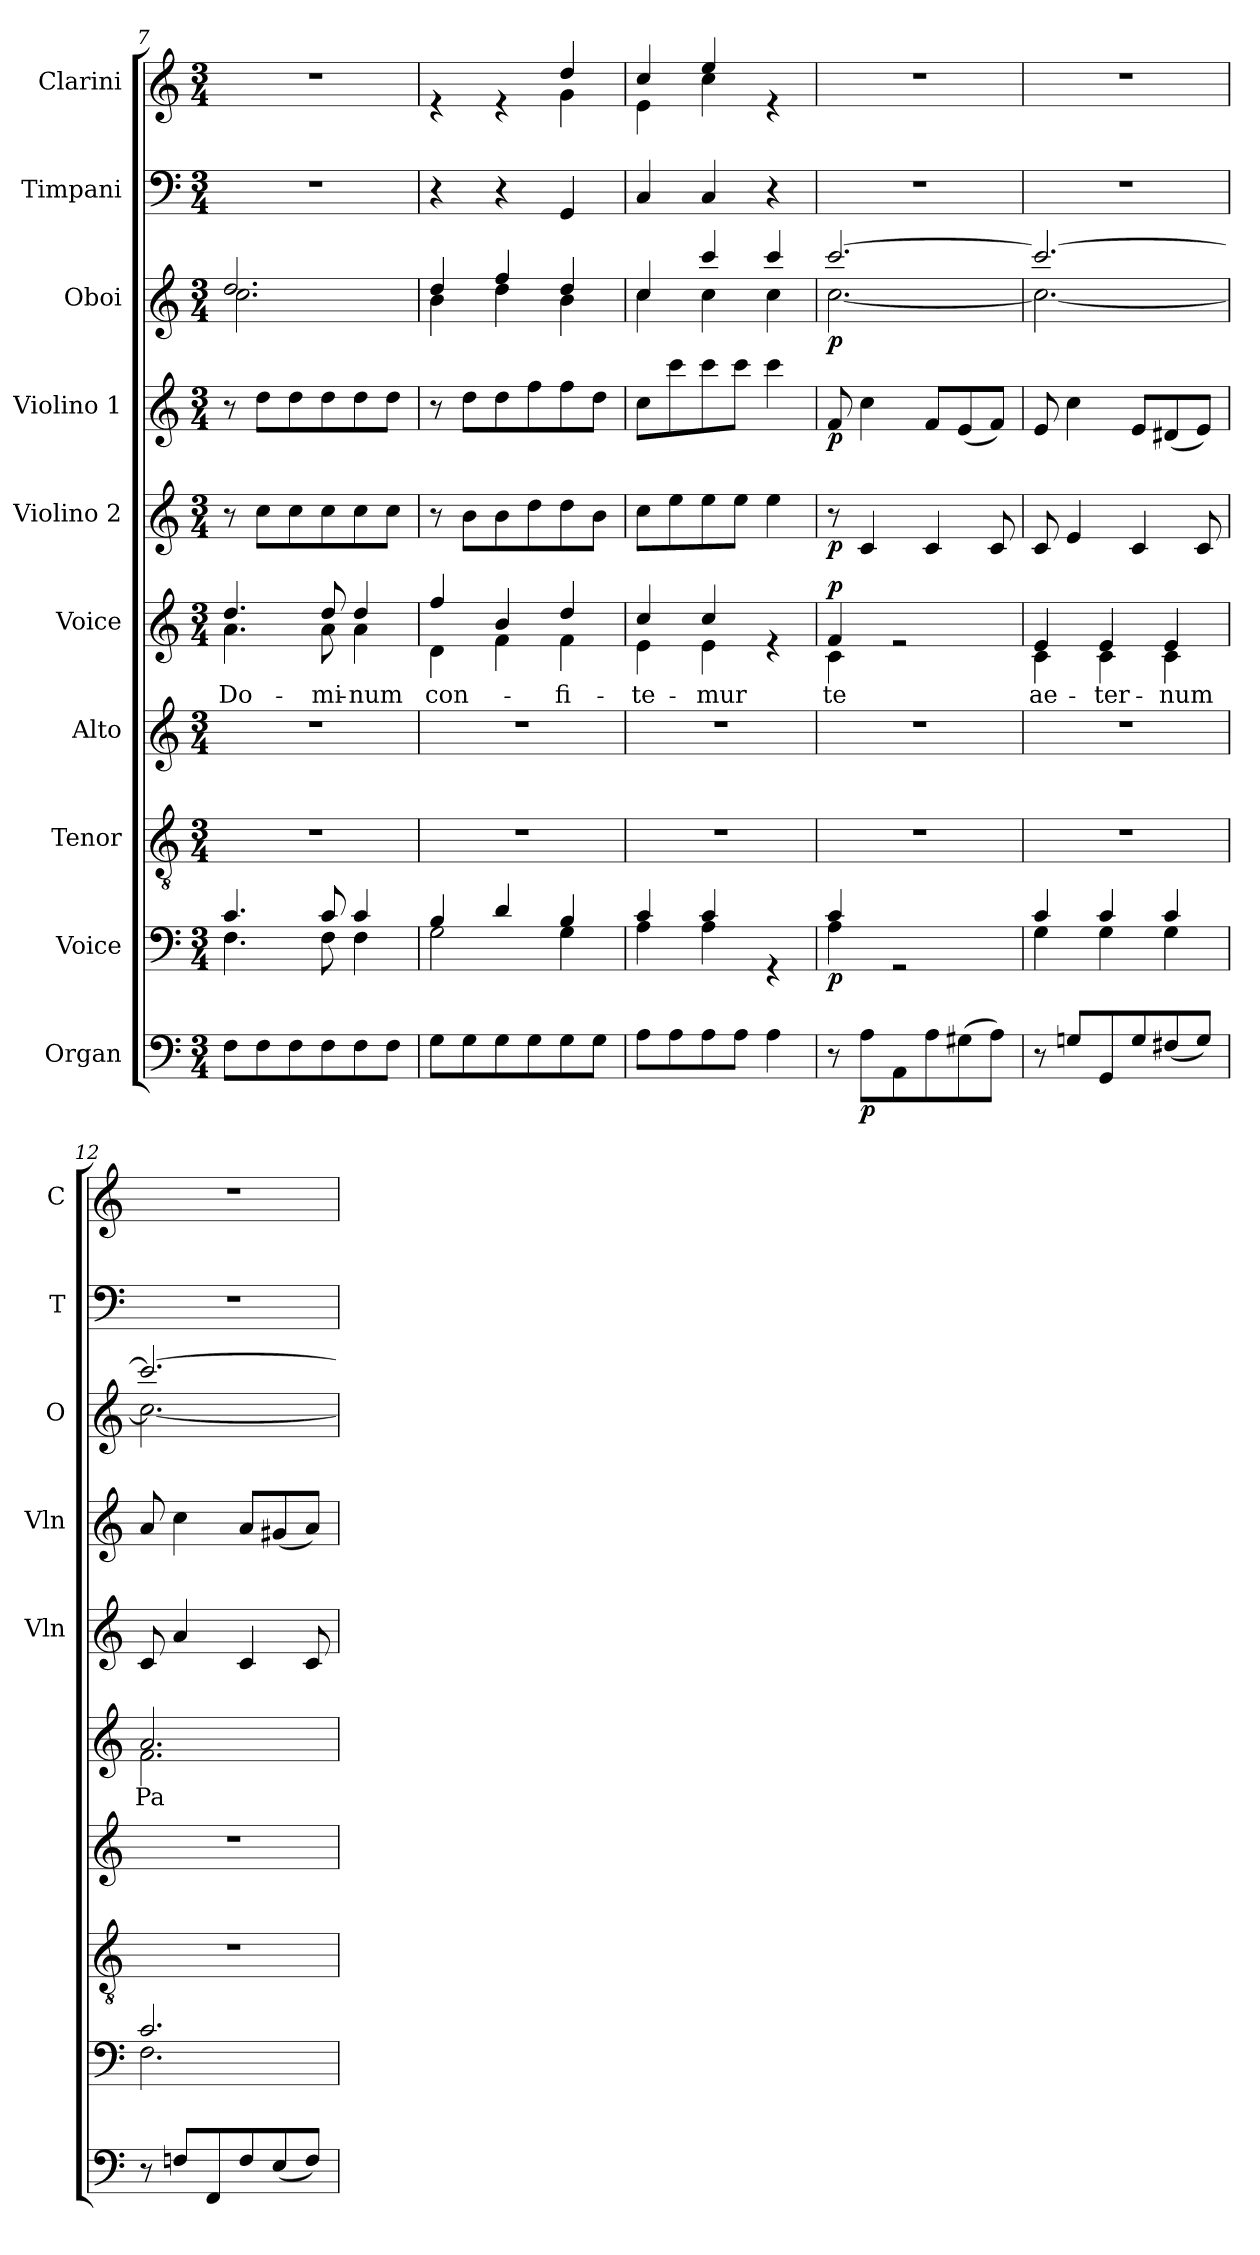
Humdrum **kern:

**kern	**dynam	**kern	**dynam	**kern	**kern	**kern	**text	**dynam	**kern	**dynam	**kern	**dynam	**kern	**dynam	**kern	**kern
*part10	*part10	*part9	*part9	*part8	*part7	*part6	*part6	*part6	*part5	*part5	*part4	*part4	*part3	*part3	*part2	*part1
*staff10	*staff10	*staff9	*staff9	*staff8	*staff7	*staff6	*staff6	*staff6	*staff5	*staff5	*staff4	*staff4	*staff3	*staff3	*staff2	*staff1
*I"Organ	*	*I"Voice	*	*I"Tenor	*I"Alto	*I"Voice	*	*	*I"Violino 2	*	*I"Violino 1	*	*I"Oboi	*	*I"Timpani	*I"Clarini
*	*	*	*	*	*	*	*	*	*I'Vln	*	*I'Vln	*	*I'O	*	*I'T	*I'C
!!LO:PB:g=z
*clefF4	*	*clefF4	*	*clefGv2	*clefG2	*clefG2	*	*	*clefG2	*	*clefG2	*	*clefG2	*	*clefF4	*clefG2
*k[]	*	*k[]	*	*k[]	*k[]	*k[]	*	*	*k[]	*	*k[]	*	*k[]	*	*k[]	*k[]
*M3/4	*	*M3/4	*	*M3/4	*M3/4	*M3/4	*	*	*M3/4	*	*M3/4	*	*M3/4	*	*M3/4	*M3/4
=7	=7	=7	=7	=7	=7	=7	=7	=7	=7	=7	=7	=7	=7	=7	=7	=7
*	*	*^	*	*	*	*	*	*	*	*	*	*	*	*	*	*
!	!	!	!	!	!	!	!	!LO:LY:b	!	!	!	!	!	!	!	!	!
*	*	*	*	*	*	*	*^	*	*	*	*	*	*	*^	*	*	*
8F\L	.	4.c/	4.F\	.	2.r	2.r	4.dd/	4.a\	Do-	.	8r	.	8r	.	2.dd/	2.cc\	.	2.r	2.r
8F\	.	.	.	.	.	.	.	.	.	.	8cc\L	.	8dd\L	.	.	.	.	.	.
8F\	.	.	.	.	.	.	.	.	.	.	8cc\	.	8dd\	.	.	.	.	.	.
!	!	!	!	!	!	!	!	!	!LO:LY:b	!	!	!	!	!	!	!	!	!	!
8F\	.	8c/	8F\	.	.	.	8dd/	8a\	-mi-	.	8cc\	.	8dd\	.	.	.	.	.	.
!	!	!	!	!	!	!	!	!	!LO:LY:b	!	!	!	!	!	!	!	!	!	!
8F\	.	4c/	4F\	.	.	.	4dd/	4a\	-num	.	8cc\	.	8dd\	.	.	.	.	.	.
8F\J	.	.	.	.	.	.	.	.	.	.	8cc\J	.	8dd\J	.	.	.	.	.	.
=8	=8	=8	=8	=8	=8	=8	=8	=8	=8	=8	=8	=8	=8	=8	=8	=8	=8	=8	=8
!	!	!	!	!	!	!	!	!	!LO:LY:b	!	!	!	!	!	!	!	!	!	!
*	*	*	*	*	*	*	*	*	*	*	*	*	*	*	*	*	*	*	*^
8G\L	.	4B/	2G\	.	2.r	2.r	4ff/	4d\	con-	.	8r	.	8r	.	4dd/	4b\	.	4r	4re	2ryy
8G\	.	.	.	.	.	.	.	.	.	.	8b\L	.	8dd\L	.	.	.	.	.	.	.
8G\	.	4d/	.	.	.	.	4b/	4f\	.	.	8b\	.	8dd\	.	4ff/	4dd\	.	4r	4re	.
8G\	.	.	.	.	.	.	.	.	.	.	8dd\	.	8ff\	.	.	.	.	.	.	.
!	!	!	!	!	!	!	!	!	!LO:LY:b	!	!	!	!	!	!	!	!	!	!	!
8G\	.	4B/	4G\	.	.	.	4dd/	4f\	-fi-	.	8dd\	.	8ff\	.	4dd/	4b\	.	4GG/	4dd/	4g\
8G\J	.	.	.	.	.	.	.	.	.	.	8b\J	.	8dd\J	.	.	.	.	.	.	.
=9	=9	=9	=9	=9	=9	=9	=9	=9	=9	=9	=9	=9	=9	=9	=9	=9	=9	=9	=9	=9
!	!	!	!	!	!	!	!	!	!LO:LY:b	!	!	!	!	!	!	!	!	!	!	!
8A\L	.	4c/	4A\	.	2.r	2.r	4cc/	4e\	-te-	.	8cc\L	.	8cc\L	.	4cc/	4cc\	.	4C/	4cc/	4e\
8A\	.	.	.	.	.	.	.	.	.	.	8ee\	.	8ccc\	.	.	.	.	.	.	.
!	!	!	!	!	!	!	!	!	!LO:LY:b	!	!	!	!	!	!	!	!	!	!	!
8A\	.	4c/	4A\	.	.	.	4cc/	4e\	-mur	.	8ee\	.	8ccc\	.	4ccc/	4cc\	.	4C/	4ee/	4cc\
8A\J	.	.	.	.	.	.	.	.	.	.	8ee\J	.	8ccc\J	.	.	.	.	.	.	.
4A\	.	4rGG	4ryy	.	.	.	4re	4ryy	.	.	4ee\	.	4ccc\	.	4ccc/	4cc\	.	4r	4re	4ryy
=10	=10	=10	=10	=10	=10	=10	=10	=10	=10	=10	=10	=10	=10	=10	=10	=10	=10	=10	=10	=10
!	!	!	!	!LO:DY:b	!	!	!	!	!LO:LY:b	!LO:DY:b	!	!LO:DY:b	!	!LO:DY:b	!	!	!LO:DY:b	!	!	!
*	*	*	*	*	*	*	*	*	*	*	*	*	*	*	*	*	*	*	*v	*v
8r	.	4c/	4A\	p	2.r	2.r	4f/	4c\	te	p	8r	p	8f/	p	[2.ccc/	[2.cc\	p	2.r	2.r
!	!LO:DY:b	!	!	!	!	!	!	!	!	!	!	!	!	!	!	!	!	!	!
8A\L	p	.	.	.	.	.	.	.	.	.	4c/	.	4cc\	.	.	.	.	.	.
8AA\	.	2rGG	2ryy	.	.	.	2re	2ryy	.	.	.	.	.	.	.	.	.	.	.
8A\	.	.	.	.	.	.	.	.	.	.	4c/	.	8f/L	.	.	.	.	.	.
(8G#X\	.	.	.	.	.	.	.	.	.	.	.	.	(8e/	.	.	.	.	.	.
8A\J)	.	.	.	.	.	.	.	.	.	.	8c/	.	8f/J)	.	.	.	.	.	.
=11	=11	=11	=11	=11	=11	=11	=11	=11	=11	=11	=11	=11	=11	=11	=11	=11	=11	=11	=11
!	!	!	!	!	!	!	!	!	!LO:LY:b	!	!	!	!	!	!	!	!	!	!
8r	.	4c/	4G\	.	2.r	2.r	4e/	4c\	ae-	.	8c/	.	8e/	.	2.ccc/_	2.cc\_	.	2.r	2.r
8Gn/L	.	.	.	.	.	.	.	.	.	.	4e/	.	4cc\	.	.	.	.	.	.
!	!	!	!	!	!	!	!	!	!LO:LY:b	!	!	!	!	!	!	!	!	!	!
8GG/	.	4c/	4G\	.	.	.	4e/	4c\	-ter-	.	.	.	.	.	.	.	.	.	.
8G/	.	.	.	.	.	.	.	.	.	.	4c/	.	8e/L	.	.	.	.	.	.
!	!	!	!	!	!	!	!	!	!LO:LY:b	!	!	!	!	!	!	!	!	!	!
(8F#X/	.	4c/	4G\	.	.	.	4e/	4c\	-num	.	.	.	(8d#X/	.	.	.	.	.	.
8G/J)	.	.	.	.	.	.	.	.	.	.	8c/	.	8e/J)	.	.	.	.	.	.
=12	=12	=12	=12	=12	=12	=12	=12	=12	=12	=12	=12	=12	=12	=12	=12	=12	=12	=12	=12
!	!	!	!	!	!	!	!	!	!LO:LY:b	!	!	!	!	!	!	!	!	!	!
8r	.	2.c/	2.F\	.	2.r	2.r	2.a/	2.f\	Pa-	.	8c/	.	8a/	.	2.ccc/_	2.cc\_	.	2.r	2.r
8Fn/L	.	.	.	.	.	.	.	.	.	.	4a/	.	4cc\	.	.	.	.	.	.
8FF/	.	.	.	.	.	.	.	.	.	.	.	.	.	.	.	.	.	.	.
8F/	.	.	.	.	.	.	.	.	.	.	4c/	.	8a/L	.	.	.	.	.	.
(8E/	.	.	.	.	.	.	.	.	.	.	.	.	(8g#X/	.	.	.	.	.	.
8F/J)	.	.	.	.	.	.	.	.	.	.	8c/	.	8a/J)	.	.	.	.	.	.
*	*	*v	*v	*	*	*	*v	*v	*	*	*	*	*	*	*v	*v	*	*	*
=	=	=	=	=	=	=	=	=	=	=	=	=	=	=	=	=
*-	*-	*-	*-	*-	*-	*-	*-	*-	*-	*-	*-	*-	*-	*-	*-	*-
